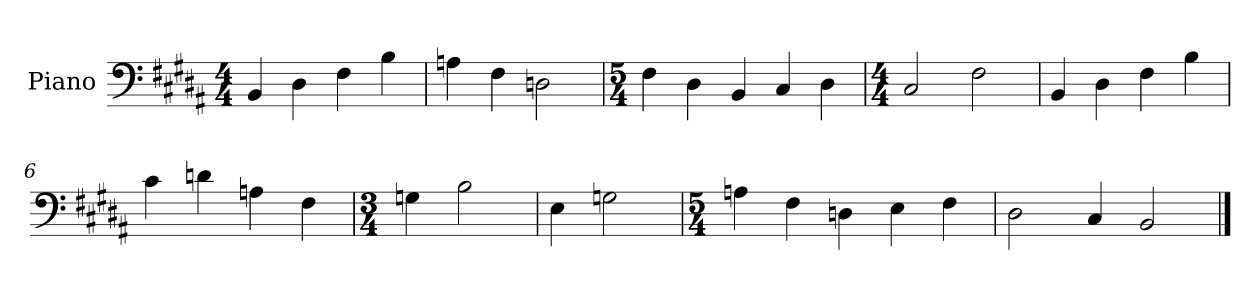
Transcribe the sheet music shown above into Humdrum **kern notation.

**kern
*part1
*staff1
*I"Piano
*I'Pno
*clefF4
*k[f#c#g#d#a#]
*M4/4
=1
4BB/
4D#\
4F#\
4B\
=2
4An\
4F#\
2Dn\
=3
*M5/4
4F#\
4D#\
4BB/
4C#/
4D#\
=4
*M4/4
2C#/
2F#\
=5
4BB/
4D#\
4F#\
4B\
=6
4c#\
4dn\
4An\
4F#\
=7
*M3/4
4Gn\
2B\
=8
4E\
2Gn\
=9
*M5/4
4An\
4F#\
4Dn\
4E\
4F#\
=10
2D#\
4C#/
2BB/
==
*-
